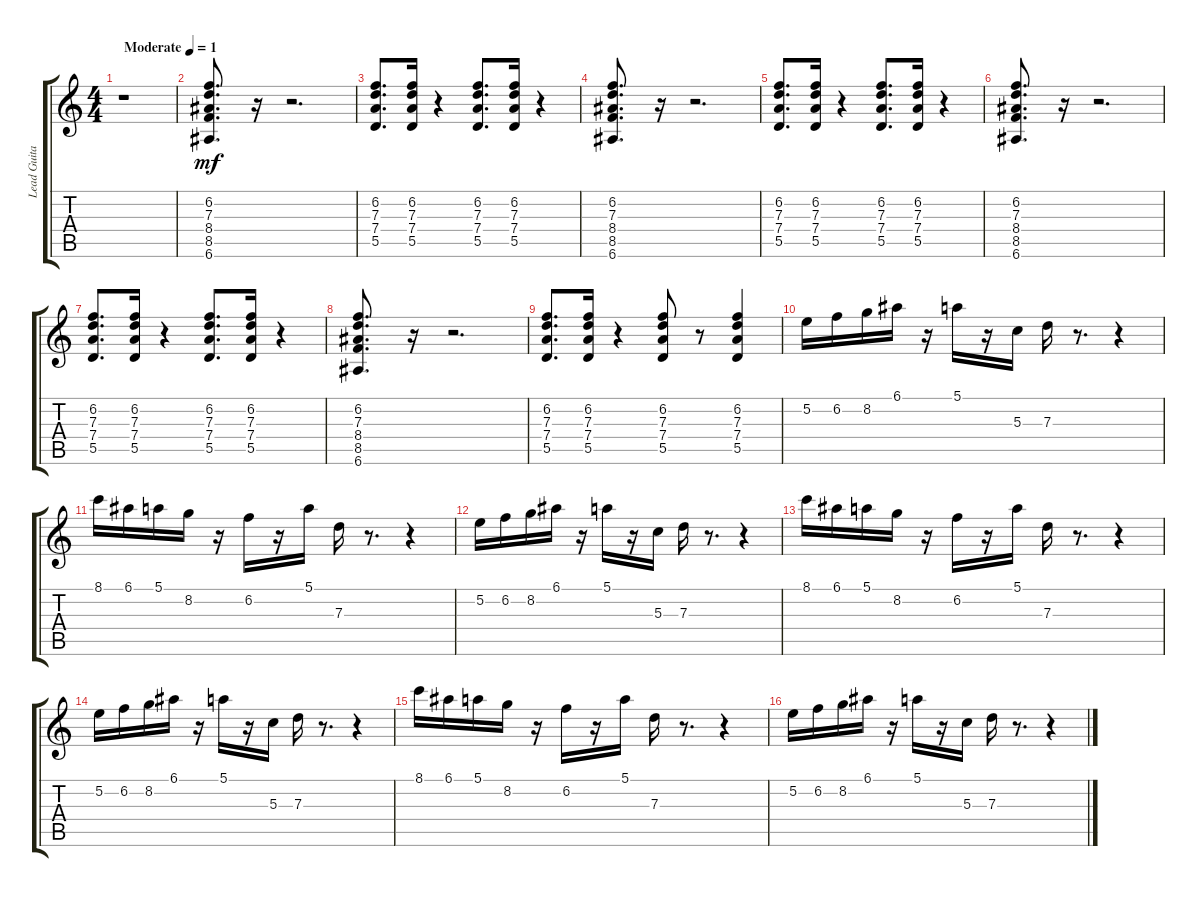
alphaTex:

\track ("Lead Guitar 1" "Lead Guita") {instrument electricguitarclean}
\staff {score tabs}
\tuning (E4 B3 G3 D3 A2 E2) {hide}
\ts (4 4)
\tempo (1 "Moderate")
\clef g2
\ks c
r.1{dy mf instrument electricguitarclean} |
(6.2 7.3 8.4 8.5 6.6).8{d} r.16 r.2{d} |
(6.2 7.3 7.4 5.5).8{d} (6.2 7.3 7.4 5.5).16 r.4 (6.2 7.3 7.4 5.5).8{d} (6.2 7.3 7.4 5.5).16 r.4 |
(6.2 7.3 8.4 8.5 6.6).8{d} r.16 r.2{d} |
(6.2 7.3 7.4 5.5).8{d} (6.2 7.3 7.4 5.5).16 r.4 (6.2 7.3 7.4 5.5).8{d} (6.2 7.3 7.4 5.5).16 r.4 |
(6.2 7.3 8.4 8.5 6.6).8{d} r.16 r.2{d} |
(6.2 7.3 7.4 5.5).8{d} (6.2 7.3 7.4 5.5).16 r.4 (6.2 7.3 7.4 5.5).8{d} (6.2 7.3 7.4 5.5).16 r.4 |
(6.2 7.3 8.4 8.5 6.6).8{d} r.16 r.2{d} |
(6.2 7.3 7.4 5.5).8{d} (6.2 7.3 7.4 5.5).16 r.4 (6.2 7.3 7.4 5.5).8 r.8 (6.2 7.3 7.4 5.5).4 |
5.2.16 6.2.16 8.2.16 6.1.16 r.16 5.1.16 r.16 5.3.16 7.3.16 r.8{d} r.4 |
8.1.16 6.1.16 5.1.16 8.2.16 r.16 6.2.16 r.16 5.1.16 7.3.16 r.8{d} r.4 |
5.2.16 6.2.16 8.2.16 6.1.16 r.16 5.1.16 r.16 5.3.16 7.3.16 r.8{d} r.4 |
8.1.16 6.1.16 5.1.16 8.2.16 r.16 6.2.16 r.16 5.1.16 7.3.16 r.8{d} r.4 |
5.2.16 6.2.16 8.2.16 6.1.16 r.16 5.1.16 r.16 5.3.16 7.3.16 r.8{d} r.4 |
8.1.16 6.1.16 5.1.16 8.2.16 r.16 6.2.16 r.16 5.1.16 7.3.16 r.8{d} r.4 |
5.2.16 6.2.16 8.2.16 6.1.16 r.16 5.1.16 r.16 5.3.16 7.3.16 r.8{d} r.4
